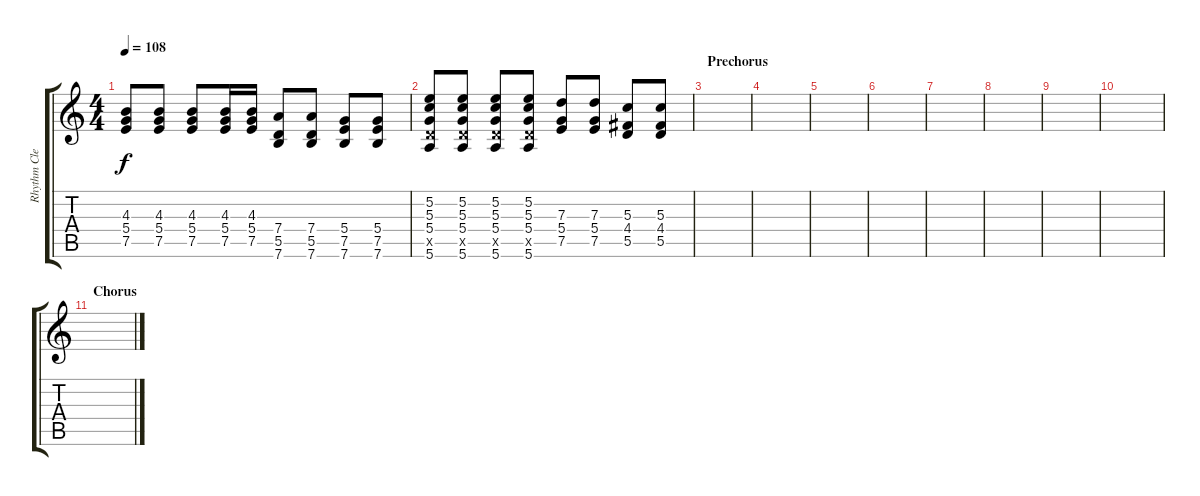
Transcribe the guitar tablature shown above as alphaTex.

\track ("Rhythm Clean" "Rhythm Cle") {instrument electricguitarjazz}
\staff {score tabs}
\tuning (E4 B3 G3 D3 A2 E2) {hide}
\ts (4 4)
\tempo 108
\clef g2
\ks c
(4.3 5.4 7.5).8{dy f} (4.3 5.4 7.5).8 (4.3 5.4 7.5).8 (4.3 5.4 7.5).16 (4.3 5.4 7.5).16 (7.4 5.5 7.6).8 (7.4 5.5 7.6).8 (5.4 7.5 7.6).8 (5.4 7.5 7.6).8 |
(5.2 5.3 5.4 5.5{x} 5.6).8 (5.2 5.3 5.4 5.5{x} 5.6).8 (5.2 5.3 5.4 5.5{x} 5.6).8 (5.2 5.3 5.4 5.5{x} 5.6).8 (7.3 5.4 7.5).8 (7.3 5.4 7.5).8 (5.3 4.4 5.5).8 (5.3 4.4 5.5).8 |
\section ("" "Prechorus")
|
|
|
|
|
|
|
|
\section ("" "Chorus")
